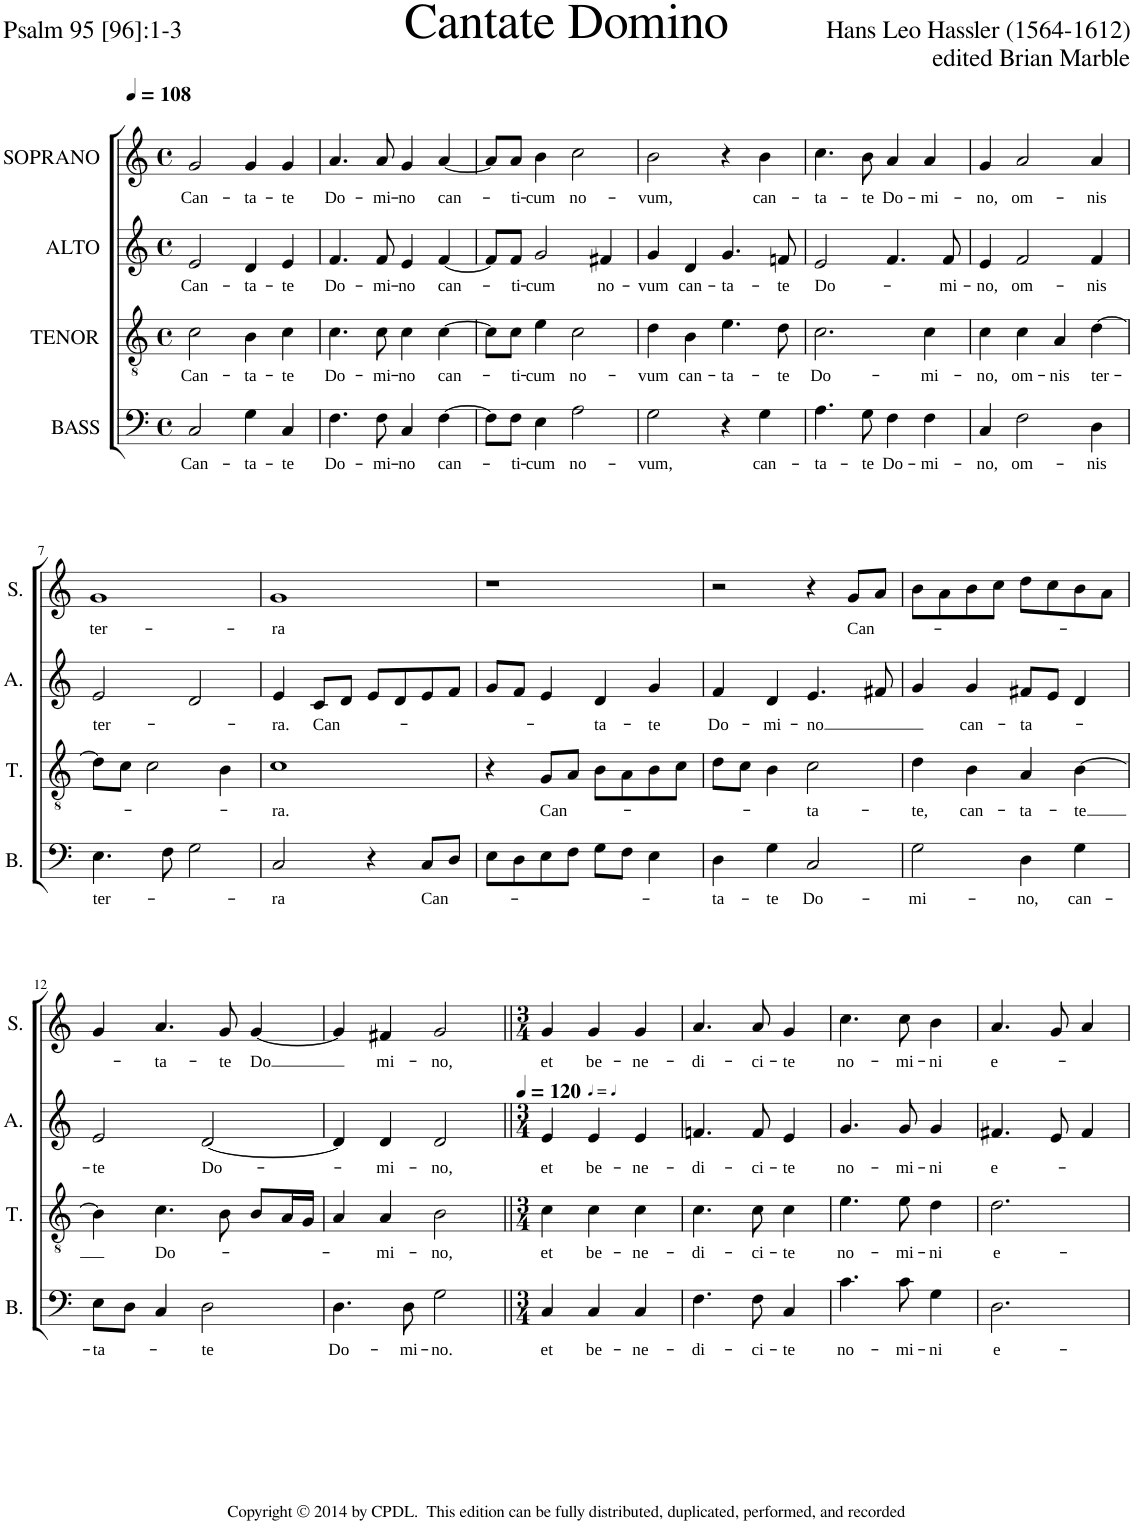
**kern	**text	**kern	**text	**kern	**text	**kern	**text
*part4	*part4	*part3	*part3	*part2	*part2	*part1	*part1
*staff4	*staff4	*staff3	*staff3	*staff2	*staff2	*staff1	*staff1
*I"BASS	*	*I"TENOR	*	*I"ALTO	*	*I"SOPRANO	*
*I'B.	*	*I'T.	*	*I'A.	*	*I'S.	*
*clefF4	*	*clefGv2	*	*clefG2	*	*clefG2	*
*	*	*Trd7c12	*	*	*	*	*
*k[]	*	*k[]	*	*k[]	*	*k[]	*
*M4/4	*	*M4/4	*	*M4/4	*	*M4/4	*
*met(c)	*	*met(c)	*	*met(c)	*	*met(c)	*
*MM108	*	*MM108	*	*MM108	*	*MM108	*
=1	=1	=1	=1	=1	=1	=1	=1
!	!LO:LY:b	!	!LO:LY:b	!	!LO:LY:b	!	!LO:LY:b
2C/	Can-	2c\	Can-	2e/	Can-	2g/	Can-
!	!LO:LY:b	!	!LO:LY:b	!	!LO:LY:b	!	!LO:LY:b
4G\	-ta-	4B\	-ta-	4d/	-ta-	4g/	-ta-
!	!LO:LY:b	!	!LO:LY:b	!	!LO:LY:b	!	!LO:LY:b
4C/	-te	4c\	-te	4e/	-te	4g/	-te
=2	=2	=2	=2	=2	=2	=2	=2
!	!LO:LY:b	!	!LO:LY:b	!	!LO:LY:b	!	!LO:LY:b
4.F\	Do-	4.c\	Do-	4.f/	Do-	4.a/	Do-
!	!LO:LY:b	!	!LO:LY:b	!	!LO:LY:b	!	!LO:LY:b
8F\	-mi-	8c\	-mi-	8f/	-mi-	8a/	-mi-
!	!LO:LY:b	!	!LO:LY:b	!	!LO:LY:b	!	!LO:LY:b
4C/	-no	4c\	-no	4e/	-no	4g/	-no
!	!LO:LY:b	!	!LO:LY:b	!	!LO:LY:b	!	!LO:LY:b
[4F\	can-	[4c\	can-	[4f/	can-	[4a/	can-
=3	=3	=3	=3	=3	=3	=3	=3
8F\L]	.	8c\L]	.	8f/L]	.	8a/L]	.
!	!LO:LY:b	!	!LO:LY:b	!	!LO:LY:b	!	!LO:LY:b
8F\J	-ti-	8c\J	-ti-	8f/J	-ti-	8a/J	-ti-
!	!LO:LY:b	!	!LO:LY:b	!	!LO:LY:b	!	!LO:LY:b
4E\	-cum	4e\	-cum	2g/	-cum	4b\	-cum
!	!LO:LY:b	!	!LO:LY:b	!	!	!	!LO:LY:b
2A\	no-	2c\	no-	.	.	2cc\	no-
!	!	!	!	!	!LO:LY:b	!	!
.	.	.	.	4f#X/	no-	.	.
=4	=4	=4	=4	=4	=4	=4	=4
!	!LO:LY:b	!	!LO:LY:b	!	!LO:LY:b	!	!LO:LY:b
2G\	-vum,	4d\	-vum	4g/	-vum	2b\	-vum,
!	!	!	!LO:LY:b	!	!LO:LY:b	!	!
.	.	4B\	can-	4d/	can-	.	.
!	!	!	!LO:LY:b	!	!LO:LY:b	!	!
4r	.	4.e\	-ta-	4.g/	-ta-	4r	.
!	!LO:LY:b	!	!	!	!	!	!LO:LY:b
4G\	can-	.	.	.	.	4b\	can-
!	!	!	!LO:LY:b	!	!LO:LY:b	!	!
.	.	8d\	-te	8fn/	-te	.	.
=5	=5	=5	=5	=5	=5	=5	=5
!	!LO:LY:b	!	!LO:LY:b	!	!LO:LY:b	!	!LO:LY:b
4.A\	-ta-	2.c\	Do-	2e/	Do-	4.cc\	-ta-
!	!LO:LY:b	!	!	!	!	!	!LO:LY:b
8G\	-te	.	.	.	.	8b\	-te
!	!LO:LY:b	!	!	!	!	!	!LO:LY:b
4F\	Do-	.	.	4.f/	.	4a/	Do-
!	!LO:LY:b	!	!LO:LY:b	!	!	!	!LO:LY:b
4F\	-mi-	4c\	-mi-	.	.	4a/	-mi-
!	!	!	!	!	!LO:LY:b	!	!
.	.	.	.	8f/	-mi-	.	.
=6	=6	=6	=6	=6	=6	=6	=6
!	!LO:LY:b	!	!LO:LY:b	!	!LO:LY:b	!	!LO:LY:b
4C/	-no,	4c\	-no,	4e/	-no,	4g/	-no,
!	!LO:LY:b	!	!LO:LY:b	!	!LO:LY:b	!	!LO:LY:b
2F\	om-	4c\	om-	2f/	om-	2a/	om-
!	!	!	!LO:LY:b	!	!	!	!
.	.	4A/	-nis	.	.	.	.
!	!LO:LY:b	!	!LO:LY:b	!	!LO:LY:b	!	!LO:LY:b
4D\	-nis	[4d\	ter-	4f/	-nis	4a/	-nis
!!LO:LB:g=z
=7	=7	=7	=7	=7	=7	=7	=7
!	!LO:LY:b	!	!	!	!LO:LY:b	!	!LO:LY:b
4.E\	ter-	8d\L]	.	2e/	ter-	1g	ter-
.	.	8c\J	.	.	.	.	.
.	.	2c\	.	.	.	.	.
8F\	.	.	.	.	.	.	.
2G\	.	.	.	2d/	.	.	.
.	.	4B\	.	.	.	.	.
=8	=8	=8	=8	=8	=8	=8	=8
!	!LO:LY:b	!	!LO:LY:b	!	!LO:LY:b	!	!LO:LY:b
2C/	-ra	1c	-ra.	4e/	-ra.	1g	-ra
!	!	!	!	!	!LO:LY:b	!	!
.	.	.	.	8c/L	Can-	.	.
.	.	.	.	8d/J	.	.	.
4r	.	.	.	8e/L	.	.	.
.	.	.	.	8d/	.	.	.
!	!LO:LY:b	!	!	!	!	!	!
8C/L	Can-	.	.	8e/	.	.	.
8D/J	.	.	.	8f/J	.	.	.
=9	=9	=9	=9	=9	=9	=9	=9
8E\L	.	4r	.	8g/L	.	1r	.
8D\	.	.	.	8f/J	.	.	.
!	!	!	!LO:LY:b	!	!	!	!
8E\	.	8G/L	Can-	4e/	.	.	.
8F\J	.	8A/J	.	.	.	.	.
!	!	!	!	!	!LO:LY:b	!	!
8G\L	.	8B\L	.	4d/	-ta-	.	.
8F\J	.	8A\	.	.	.	.	.
!	!	!	!	!	!LO:LY:b	!	!
4E\	.	8B\	.	4g/	-te	.	.
.	.	8c\J	.	.	.	.	.
=10	=10	=10	=10	=10	=10	=10	=10
!	!LO:LY:b	!	!	!	!LO:LY:b	!	!
4D\	-ta-	8d\L	.	4f/	Do-	2r	.
.	.	8c\J	.	.	.	.	.
!	!LO:LY:b	!	!	!	!LO:LY:b	!	!
4G\	-te	4B\	.	4d/	-mi-	.	.
!	!LO:LY:b	!	!LO:LY:b	!	!LO:LY:b	!	!
2C/	Do-	2c\	-ta-	4.e/	-no	4r	.
!	!	!	!	!	!	!	!LO:LY:b
.	.	.	.	.	.	8g/L	Can-
.	.	.	.	8f#X/	.	8a/J	.
=11	=11	=11	=11	=11	=11	=11	=11
!	!LO:LY:b	!	!LO:LY:b	!	!	!	!
2G\	-mi-	4d\	-te,	4g/	.	8b\L	.
.	.	.	.	.	.	8a\	.
!	!	!	!LO:LY:b	!	!LO:LY:b	!	!
.	.	4B\	can-	4g/	can-	8b\	.
.	.	.	.	.	.	8cc\J	.
!	!LO:LY:b	!	!LO:LY:b	!	!LO:LY:b	!	!
4D\	-no,	4A/	-ta-	8f#X/L	-ta-	8dd\L	.
.	.	.	.	8e/J	.	8cc\	.
!	!LO:LY:b	!	!LO:LY:b	!	!	!	!
4G\	can-	[4B\	-te	4d/	.	8b\	.
.	.	.	.	.	.	8a\J	.
!!LO:LB:g=z
=12	=12	=12	=12	=12	=12	=12	=12
!	!LO:LY:b	!	!	!	!LO:LY:b	!	!
8E\L	-ta-	4B\]	.	2e/	-te	4g/	.
8D\J	.	.	.	.	.	.	.
!	!	!	!LO:LY:b	!	!	!	!LO:LY:b
4C/	.	4.c\	Do-	.	.	4.a/	-ta-
!	!LO:LY:b	!	!	!	!LO:LY:b	!	!
2D\	-te	.	.	[2d/	Do-	.	.
!	!	!	!	!	!	!	!LO:LY:b
.	.	8B\	.	.	.	8g/	-te
!	!	!	!	!	!	!	!LO:LY:b
.	.	8B/L	.	.	.	[4g/	Do
.	.	16A/L	.	.	.	.	.
.	.	16G/JJ	.	.	.	.	.
=13	=13	=13	=13	=13	=13	=13	=13
!	!LO:LY:b	!	!	!	!	!	!
4.D\	Do-	4A/	.	4d/]	.	4g/]	.
!	!	!	!LO:LY:b	!	!LO:LY:b	!	!LO:LY:b
.	.	4A/	-mi-	4d/	-mi-	4f#X/	mi-
!	!LO:LY:b	!	!	!	!	!	!
8D\	-mi-	.	.	.	.	.	.
!	!LO:LY:b	!	!LO:LY:b	!	!LO:LY:b	!	!LO:LY:b
2G\	-no.	2B\	-no,	2d/	-no,	2g/	-no,
=14||	=14||	=14||	=14||	=14||	=14||	=14||	=14||
*M3/4	*	*M3/4	*	*M3/4	*	*M3/4	*
*	*	*	*	*	*	*MM120	*
!	!LO:LY:b	!	!LO:LY:b	!	!LO:LY:b	!	!LO:LY:b
4C/	et	4c\	et	4e/	et	4g/	et
*	*	*	*	*	*	*MM120	*
!	!LO:LY:b	!	!LO:LY:b	!	!LO:LY:b	!	!LO:LY:b
4C/	be-	4c\	be-	4e/	be-	4g/	be-
!	!LO:LY:b	!	!LO:LY:b	!	!LO:LY:b	!	!LO:LY:b
4C/	-ne-	4c\	-ne-	4e/	-ne-	4g/	-ne-
=15	=15	=15	=15	=15	=15	=15	=15
!	!LO:LY:b	!	!LO:LY:b	!	!LO:LY:b	!	!LO:LY:b
4.F\	-di-	4.c\	-di-	4.fn/	-di-	4.a/	-di-
!	!LO:LY:b	!	!LO:LY:b	!	!LO:LY:b	!	!LO:LY:b
8F\	-ci-	8c\	-ci-	8f/	-ci-	8a/	-ci-
!	!LO:LY:b	!	!LO:LY:b	!	!LO:LY:b	!	!LO:LY:b
4C/	-te	4c\	-te	4e/	-te	4g/	-te
=16	=16	=16	=16	=16	=16	=16	=16
!	!LO:LY:b	!	!LO:LY:b	!	!LO:LY:b	!	!LO:LY:b
4.c\	no-	4.e\	no-	4.g/	no-	4.cc\	no-
!	!LO:LY:b	!	!LO:LY:b	!	!LO:LY:b	!	!LO:LY:b
8c\	-mi-	8e\	-mi-	8g/	-mi-	8cc\	-mi-
!	!LO:LY:b	!	!LO:LY:b	!	!LO:LY:b	!	!LO:LY:b
4G\	-ni	4d\	-ni	4g/	-ni	4b\	-ni
=17	=17	=17	=17	=17	=17	=17	=17
!	!LO:LY:b	!	!LO:LY:b	!	!LO:LY:b	!	!LO:LY:b
2.D\	e-	2.d\	e-	4.f#X/	e-	4.a/	e-
.	.	.	.	8e/	.	8g/	.
.	.	.	.	4f#/	.	4a/	.
=	=	=	=	=	=	=	=
*-	*-	*-	*-	*-	*-	*-	*-
